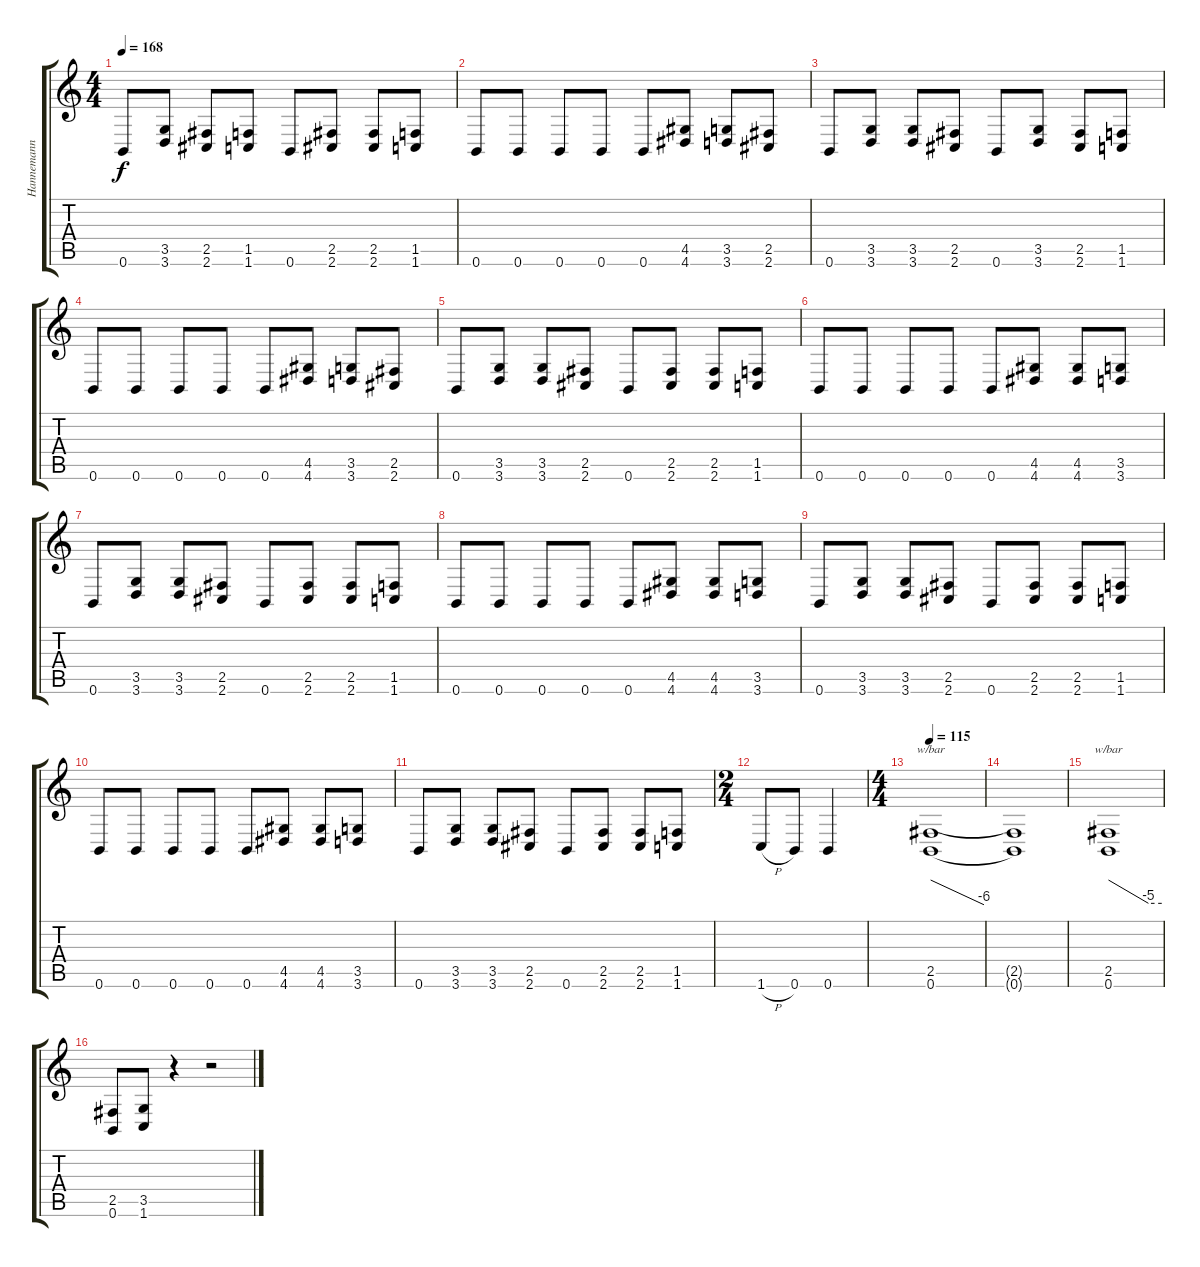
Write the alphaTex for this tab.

\track ("Hannemann" "Hannemann") {instrument distortionguitar}
\staff {score tabs}
\tuning (B3 Gb3 D3 A2 E2 B1) {hide}
\ts (4 4)
\tempo 168
\clef g2
\ks c
0.6.8{dy f} (3.5 3.6).8 (2.5 2.6).8 (1.5 1.6).8 0.6.8 (2.5 2.6).8 (2.5 2.6).8 (1.5 1.6).8 |
0.6.8 0.6.8 0.6.8 0.6.8 0.6.8 (4.5 4.6).8 (3.5 3.6).8 (2.5 2.6).8 |
0.6.8 (3.5 3.6).8 (3.5 3.6).8 (2.5 2.6).8 0.6.8 (3.5 3.6).8 (2.5 2.6).8 (1.5 1.6).8 |
0.6.8 0.6.8 0.6.8 0.6.8 0.6.8 (4.5 4.6).8 (3.5 3.6).8 (2.5 2.6).8 |
0.6.8 (3.5 3.6).8 (3.5 3.6).8 (2.5 2.6).8 0.6.8 (2.5 2.6).8 (2.5 2.6).8 (1.5 1.6).8 |
0.6.8 0.6.8 0.6.8 0.6.8 0.6.8 (4.5 4.6).8 (4.5 4.6).8 (3.5 3.6).8 |
0.6.8 (3.5 3.6).8 (3.5 3.6).8 (2.5 2.6).8 0.6.8 (2.5 2.6).8 (2.5 2.6).8 (1.5 1.6).8 |
0.6.8 0.6.8 0.6.8 0.6.8 0.6.8 (4.5 4.6).8 (4.5 4.6).8 (3.5 3.6).8 |
0.6.8 (3.5 3.6).8 (3.5 3.6).8 (2.5 2.6).8 0.6.8 (2.5 2.6).8 (2.5 2.6).8 (1.5 1.6).8 |
0.6.8 0.6.8 0.6.8 0.6.8 0.6.8 (4.5 4.6).8 (4.5 4.6).8 (3.5 3.6).8 |
0.6.8 (3.5 3.6).8 (3.5 3.6).8 (2.5 2.6).8 0.6.8 (2.5 2.6).8 (2.5 2.6).8 (1.5 1.6).8 |
\ts (2 4)
1.6{h}.8 0.6.8 0.6.4 |
\ts (4 4)
\tempo 115
(2.5 0.6).1{tbe (dive default 0 0 60 -24)} |
(2.5{t} 0.6{t}).1 |
(2.5 0.6).1{tbe (custom default 0 0 45 -20 60 -20)} |
(2.5 0.6).8 (3.5 1.6).8 r.4 r.2
